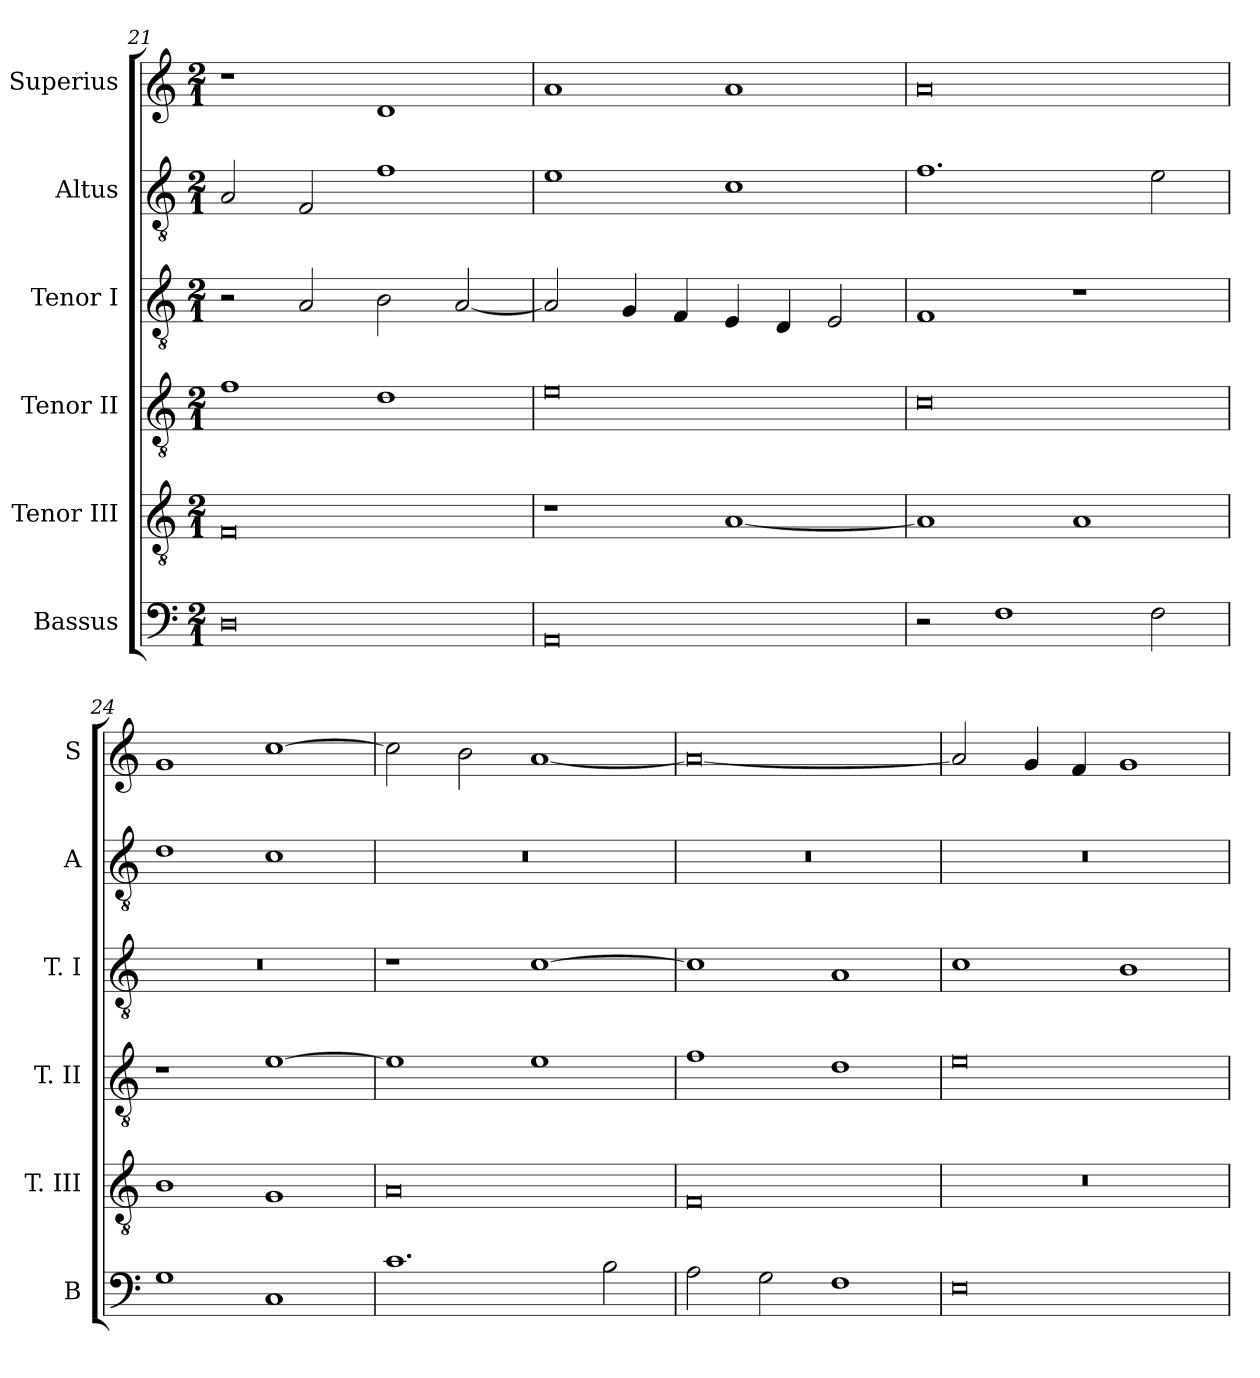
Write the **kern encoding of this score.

**kern	**kern	**kern	**kern	**kern	**kern
*part6	*part5	*part4	*part3	*part2	*part1
*staff6	*staff5	*staff4	*staff3	*staff2	*staff1
*I"Bassus	*I"Tenor III	*I"Tenor II	*I"Tenor I	*I"Altus	*I"Superius
*I'B	*I'T. III	*I'T. II	*I'T. I	*I'A	*I'S
*clefF4	*clefGv2	*clefGv2	*clefGv2	*clefGv2	*clefG2
*k[]	*k[]	*k[]	*k[]	*k[]	*k[]
*C:	*C:	*C:	*C:	*C:	*C:
*M2/1	*M2/1	*M2/1	*M2/1	*M2/1	*M2/1
=21	=21	=21	=21	=21	=21
0D	0F	1f	2r	2A	1r
.	.	.	2A	2F	.
.	.	1d	2B	1f	1d
.	.	.	[2A	.	.
=22	=22	=22	=22	=22	=22
0AA	1r	0e	2A]	1e	1a
.	.	.	4G	.	.
.	.	.	4F	.	.
.	[1A	.	4E	1c	1a
.	.	.	4D	.	.
.	.	.	2E	.	.
=23	=23	=23	=23	=23	=23
2r	1A]	0c	1F	1.f	0a
1F	.	.	.	.	.
.	1A	.	1r	.	.
2F	.	.	.	2e	.
=24	=24	=24	=24	=24	=24
1G	1B	1r	0r	1d	1g
1C	1G	[1e	.	1c	[1cc
=25	=25	=25	=25	=25	=25
1.c	0A	1e]	1r	0r	2cc]
.	.	.	.	.	2b
.	.	1e	[1c	.	[1a
2B	.	.	.	.	.
=26	=26	=26	=26	=26	=26
2A	0F	1f	1c]	0r	0a_
2G	.	.	.	.	.
1F	.	1d	1A	.	.
=27	=27	=27	=27	=27	=27
0E	0r	0e	1c	0r	2a]
.	.	.	.	.	4g
.	.	.	.	.	4f
.	.	.	1B	.	1g
=	=	=	=	=	=
*-	*-	*-	*-	*-	*-
